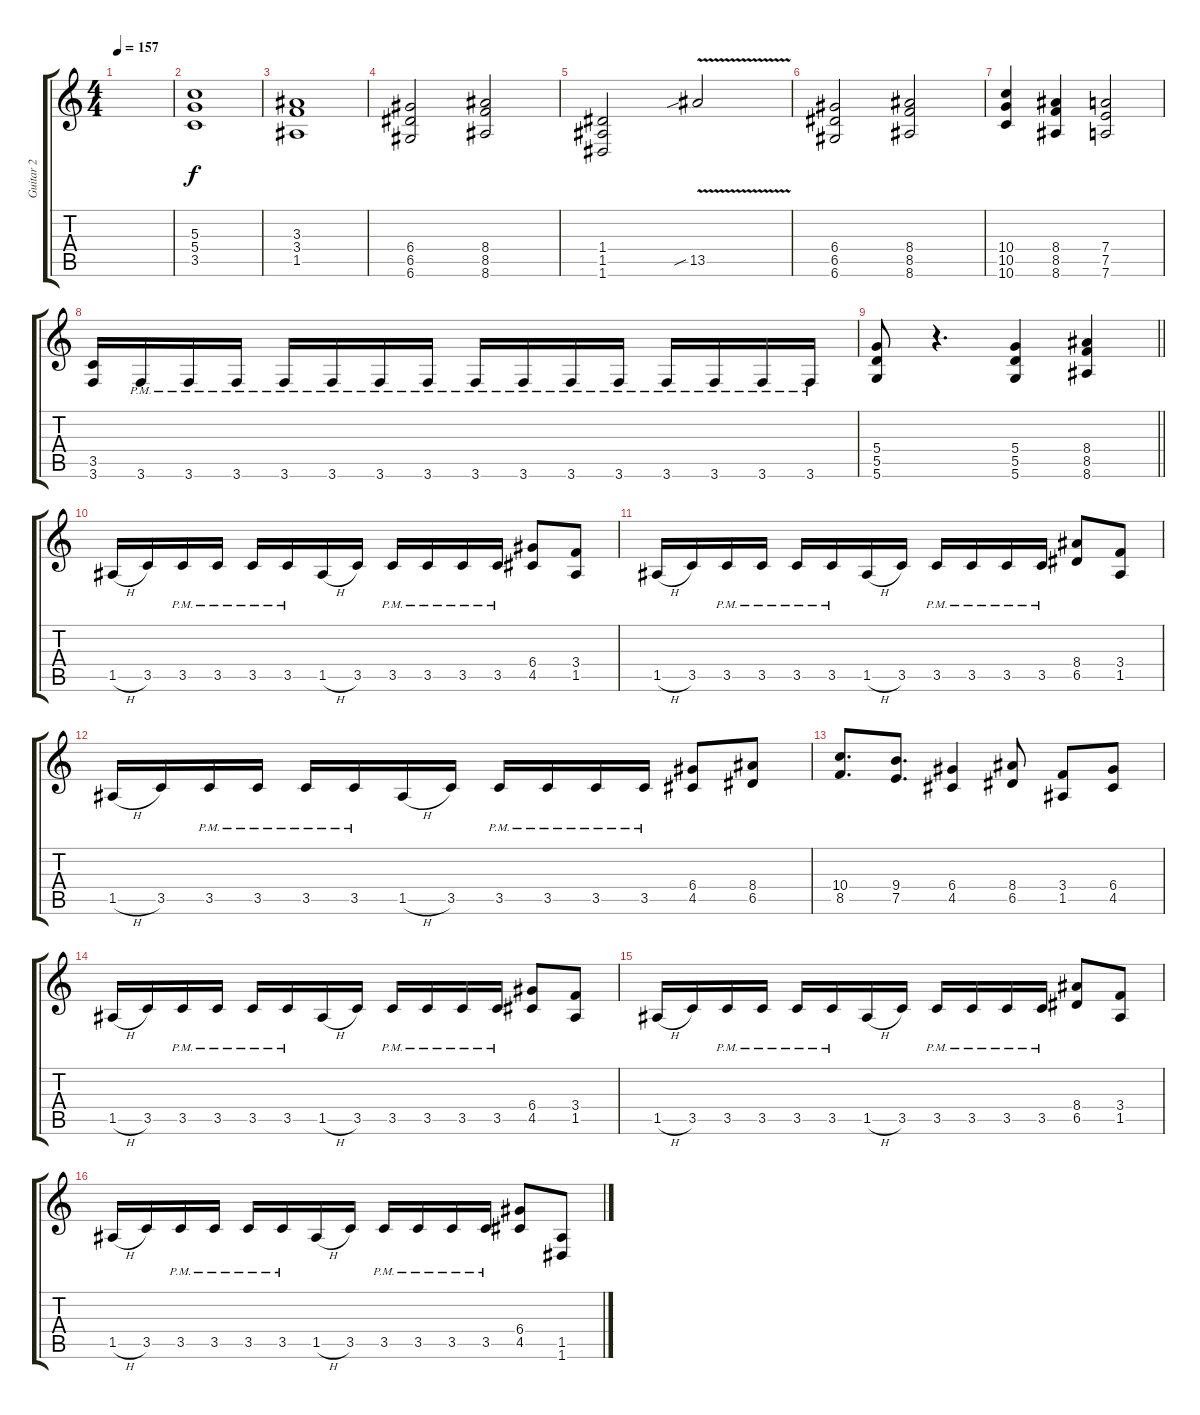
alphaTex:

\track ("Guitar 2" "Guitar 2") {instrument overdrivenguitar}
\staff {score tabs}
\tuning (E4 B3 G3 D3 A2 D2) {hide}
\ts (4 4)
\tempo 157
\clef g2
\ks c
|
(5.3 5.4 3.5).1 |
(3.3 3.4 1.5).1 |
(6.4 6.5 6.6).2 (8.4 8.5 8.6).2 |
(1.4 1.5 1.6).2 13.5{v sib}.2 |
(6.4 6.5 6.6).2 (8.4 8.5 8.6).2 |
(10.4 10.5 10.6).4 (8.4 8.5 8.6).4 (7.4 7.5 7.6).2 |
(3.5 3.6).16 3.6{pm}.16 3.6{pm}.16 3.6{pm}.16 3.6{pm}.16 3.6{pm}.16 3.6{pm}.16 3.6{pm}.16 3.6{pm}.16 3.6{pm}.16 3.6{pm}.16 3.6{pm}.16 3.6{pm}.16 3.6{pm}.16 3.6{pm}.16 3.6{pm}.16 |
\barLineRight lightlight
(5.4 5.5 5.6).8 r.4{d} (5.4 5.5 5.6).4 (8.4 8.5 8.6).4 |
1.5{h}.16 3.5.16 3.5{pm}.16 3.5{pm}.16 3.5{pm}.16 3.5{pm}.16 1.5{h}.16 3.5.16 3.5{pm}.16 3.5{pm}.16 3.5{pm}.16 3.5{pm}.16 (6.4 4.5).8 (3.4 1.5).8 |
1.5{h}.16 3.5.16 3.5{pm}.16 3.5{pm}.16 3.5{pm}.16 3.5{pm}.16 1.5{h}.16 3.5.16 3.5{pm}.16 3.5{pm}.16 3.5{pm}.16 3.5{pm}.16 (8.4 6.5).8 (3.4 1.5).8 |
1.5{h}.16 3.5.16 3.5{pm}.16 3.5{pm}.16 3.5{pm}.16 3.5{pm}.16 1.5{h}.16 3.5.16 3.5{pm}.16 3.5{pm}.16 3.5{pm}.16 3.5{pm}.16 (6.4 4.5).8 (8.4 6.5).8 |
(10.4 8.5).8{d} (9.4 7.5).8{d} (6.4 4.5).4 (8.4 6.5).8 (3.4 1.5).8 (6.4 4.5).8 |
1.5{h}.16 3.5.16 3.5{pm}.16 3.5{pm}.16 3.5{pm}.16 3.5{pm}.16 1.5{h}.16 3.5.16 3.5{pm}.16 3.5{pm}.16 3.5{pm}.16 3.5{pm}.16 (6.4 4.5).8 (3.4 1.5).8 |
1.5{h}.16 3.5.16 3.5{pm}.16 3.5{pm}.16 3.5{pm}.16 3.5{pm}.16 1.5{h}.16 3.5.16 3.5{pm}.16 3.5{pm}.16 3.5{pm}.16 3.5{pm}.16 (8.4 6.5).8 (3.4 1.5).8 |
1.5{h}.16 3.5.16 3.5{pm}.16 3.5{pm}.16 3.5{pm}.16 3.5{pm}.16 1.5{h}.16 3.5.16 3.5{pm}.16 3.5{pm}.16 3.5{pm}.16 3.5{pm}.16 (6.4 4.5).8 (1.5 1.6).8
